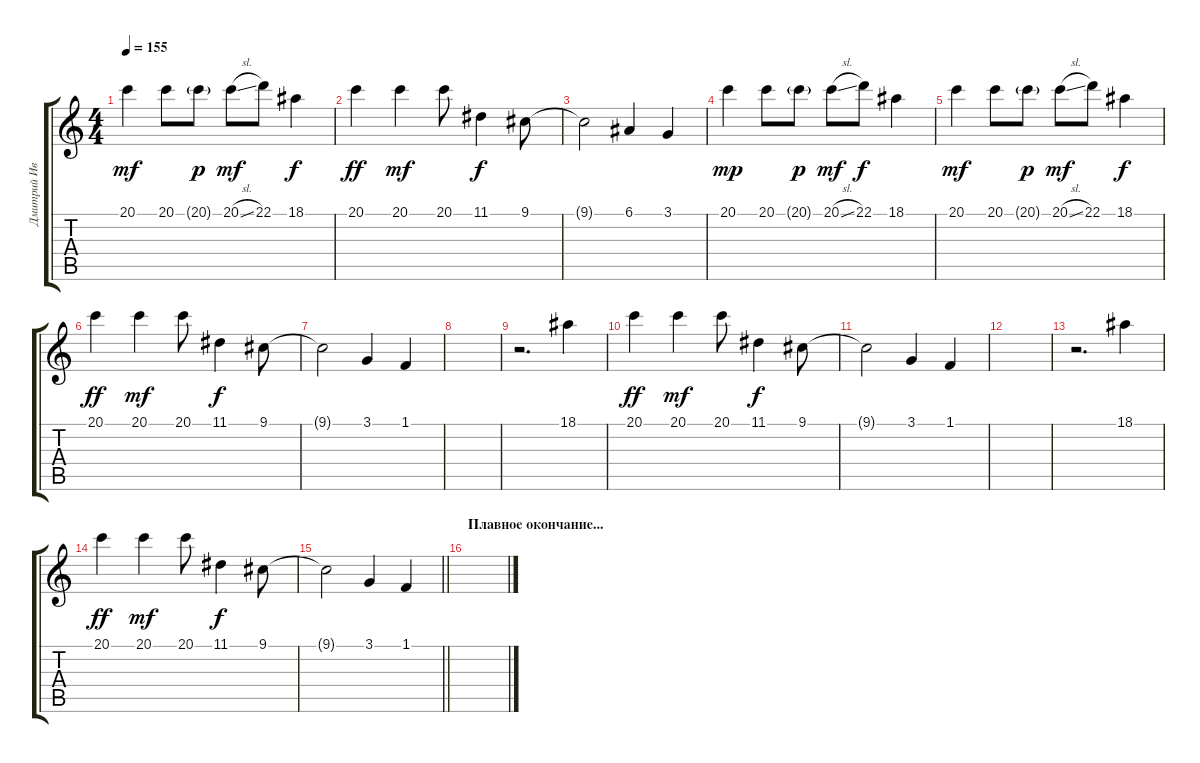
\track ("Дмитрий Иванов" "Дмитрий Ив") {instrument acousticgrandpiano}
\staff {score tabs}
\tuning (E4 B3 G3 D3 A2 E2) {hide}
\ts (4 4)
\tempo 155
\clef g2
\ks c
20.1.4{dy mf} 20.1.8 20.1{g}.8{dy p} 20.1{sl}.8{dy mf} 22.1.8 18.1.4{dy f} |
20.1.4{dy ff} 20.1.4{dy mf} 20.1.8 11.1.4{dy f} 9.1.8 |
9.1{t}.2 6.1.4 3.1.4 |
20.1.4{dy mp} 20.1.8 20.1{g}.8{dy p} 20.1{sl}.8{dy mf} 22.1.8{dy f} 18.1.4 |
20.1.4{dy mf} 20.1.8 20.1{g}.8{dy p} 20.1{sl}.8{dy mf} 22.1.8 18.1.4{dy f} |
20.1.4{dy ff} 20.1.4{dy mf} 20.1.8 11.1.4{dy f} 9.1.8 |
9.1{t}.2 3.1.4 1.1.4 |
|
r.2{d} 18.1.4 |
20.1.4{dy ff} 20.1.4{dy mf} 20.1.8 11.1.4{dy f} 9.1.8 |
9.1{t}.2 3.1.4 1.1.4 |
|
r.2{d} 18.1.4 |
20.1.4{dy ff} 20.1.4{dy mf} 20.1.8 11.1.4{dy f} 9.1.8 |
\barLineRight lightlight
9.1{t}.2 3.1.4 1.1.4 |
\section ("" "Плавное окончание...")
